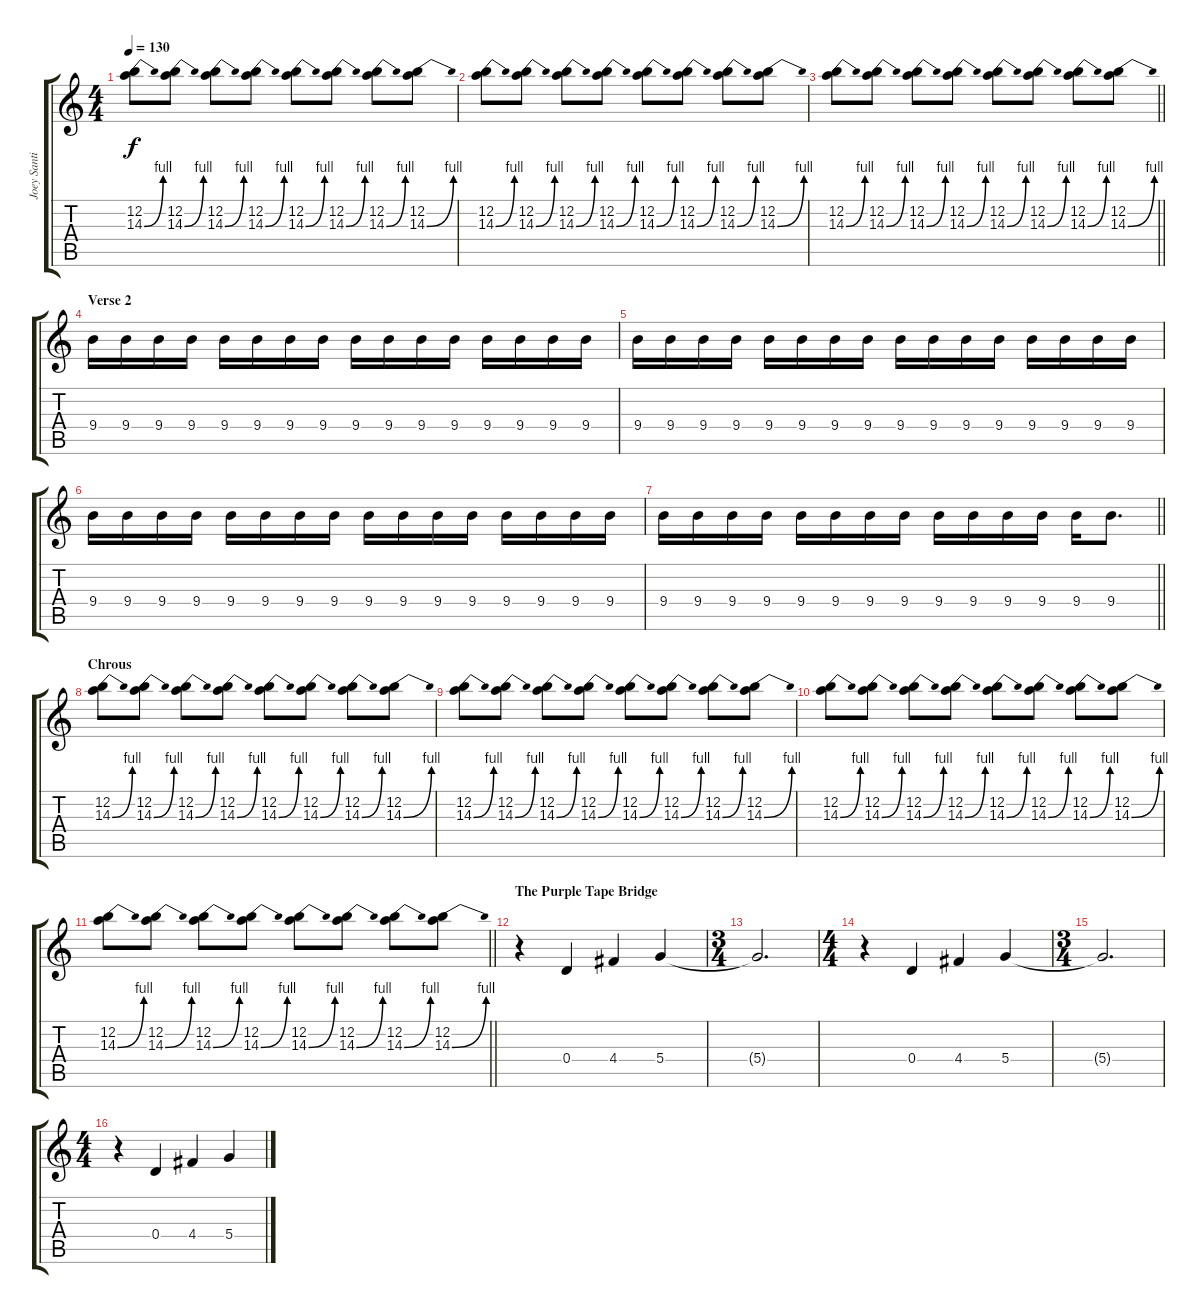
\track ("Joey Santiago" "Joey Santi") {instrument overdrivenguitar}
\staff {score tabs}
\tuning (E4 B3 G3 D3 A2 E2) {hide}
\ts (4 4)
\tempo 130
\clef g2
\ks c
(12.2 14.3{be (bend 0 0 60 4)}).8{dy f} (12.2 14.3{be (bend 0 0 60 4)}).8 (12.2 14.3{be (bend 0 0 60 4)}).8 (12.2 14.3{be (bend 0 0 60 4)}).8 (12.2 14.3{be (bend 0 0 60 4)}).8 (12.2 14.3{be (bend 0 0 60 4)}).8 (12.2 14.3{be (bend 0 0 60 4)}).8 (12.2 14.3{be (bend 0 0 60 4)}).8 |
(12.2 14.3{be (bend 0 0 60 4)}).8 (12.2 14.3{be (bend 0 0 60 4)}).8 (12.2 14.3{be (bend 0 0 60 4)}).8 (12.2 14.3{be (bend 0 0 60 4)}).8 (12.2 14.3{be (bend 0 0 60 4)}).8 (12.2 14.3{be (bend 0 0 60 4)}).8 (12.2 14.3{be (bend 0 0 60 4)}).8 (12.2 14.3{be (bend 0 0 60 4)}).8 |
\barLineRight lightlight
(12.2 14.3{be (bend 0 0 60 4)}).8 (12.2 14.3{be (bend 0 0 60 4)}).8 (12.2 14.3{be (bend 0 0 60 4)}).8 (12.2 14.3{be (bend 0 0 60 4)}).8 (12.2 14.3{be (bend 0 0 60 4)}).8 (12.2 14.3{be (bend 0 0 60 4)}).8 (12.2 14.3{be (bend 0 0 60 4)}).8 (12.2 14.3{be (bend 0 0 60 4)}).8 |
\section ("" "Verse 2")
9.4.16 9.4.16 9.4.16 9.4.16 9.4.16 9.4.16 9.4.16 9.4.16 9.4.16 9.4.16 9.4.16 9.4.16 9.4.16 9.4.16 9.4.16 9.4.16 |
9.4.16 9.4.16 9.4.16 9.4.16 9.4.16 9.4.16 9.4.16 9.4.16 9.4.16 9.4.16 9.4.16 9.4.16 9.4.16 9.4.16 9.4.16 9.4.16 |
9.4.16 9.4.16 9.4.16 9.4.16 9.4.16 9.4.16 9.4.16 9.4.16 9.4.16 9.4.16 9.4.16 9.4.16 9.4.16 9.4.16 9.4.16 9.4.16 |
\barLineRight lightlight
9.4.16 9.4.16 9.4.16 9.4.16 9.4.16 9.4.16 9.4.16 9.4.16 9.4.16 9.4.16 9.4.16 9.4.16 9.4.16 9.4.8{d} |
\section ("" "Chrous")
(12.2 14.3{be (bend 0 0 60 4)}).8 (12.2 14.3{be (bend 0 0 60 4)}).8 (12.2 14.3{be (bend 0 0 60 4)}).8 (12.2 14.3{be (bend 0 0 60 4)}).8 (12.2 14.3{be (bend 0 0 60 4)}).8 (12.2 14.3{be (bend 0 0 60 4)}).8 (12.2 14.3{be (bend 0 0 60 4)}).8 (12.2 14.3{be (bend 0 0 60 4)}).8 |
(12.2 14.3{be (bend 0 0 60 4)}).8 (12.2 14.3{be (bend 0 0 60 4)}).8 (12.2 14.3{be (bend 0 0 60 4)}).8 (12.2 14.3{be (bend 0 0 60 4)}).8 (12.2 14.3{be (bend 0 0 60 4)}).8 (12.2 14.3{be (bend 0 0 60 4)}).8 (12.2 14.3{be (bend 0 0 60 4)}).8 (12.2 14.3{be (bend 0 0 60 4)}).8 |
(12.2 14.3{be (bend 0 0 60 4)}).8 (12.2 14.3{be (bend 0 0 60 4)}).8 (12.2 14.3{be (bend 0 0 60 4)}).8 (12.2 14.3{be (bend 0 0 60 4)}).8 (12.2 14.3{be (bend 0 0 60 4)}).8 (12.2 14.3{be (bend 0 0 60 4)}).8 (12.2 14.3{be (bend 0 0 60 4)}).8 (12.2 14.3{be (bend 0 0 60 4)}).8 |
\barLineRight lightlight
(12.2 14.3{be (bend 0 0 60 4)}).8 (12.2 14.3{be (bend 0 0 60 4)}).8 (12.2 14.3{be (bend 0 0 60 4)}).8 (12.2 14.3{be (bend 0 0 60 4)}).8 (12.2 14.3{be (bend 0 0 60 4)}).8 (12.2 14.3{be (bend 0 0 60 4)}).8 (12.2 14.3{be (bend 0 0 60 4)}).8 (12.2 14.3{be (bend 0 0 60 4)}).8 |
\section ("" "The Purple Tape Bridge")
r.4 0.4.4 4.4.4 5.4.4 |
\ts (3 4)
5.4{t}.2{d} |
\ts (4 4)
r.4 0.4.4 4.4.4 5.4.4 |
\ts (3 4)
5.4{t}.2{d} |
\ts (4 4)
r.4 0.4.4 4.4.4 5.4.4
